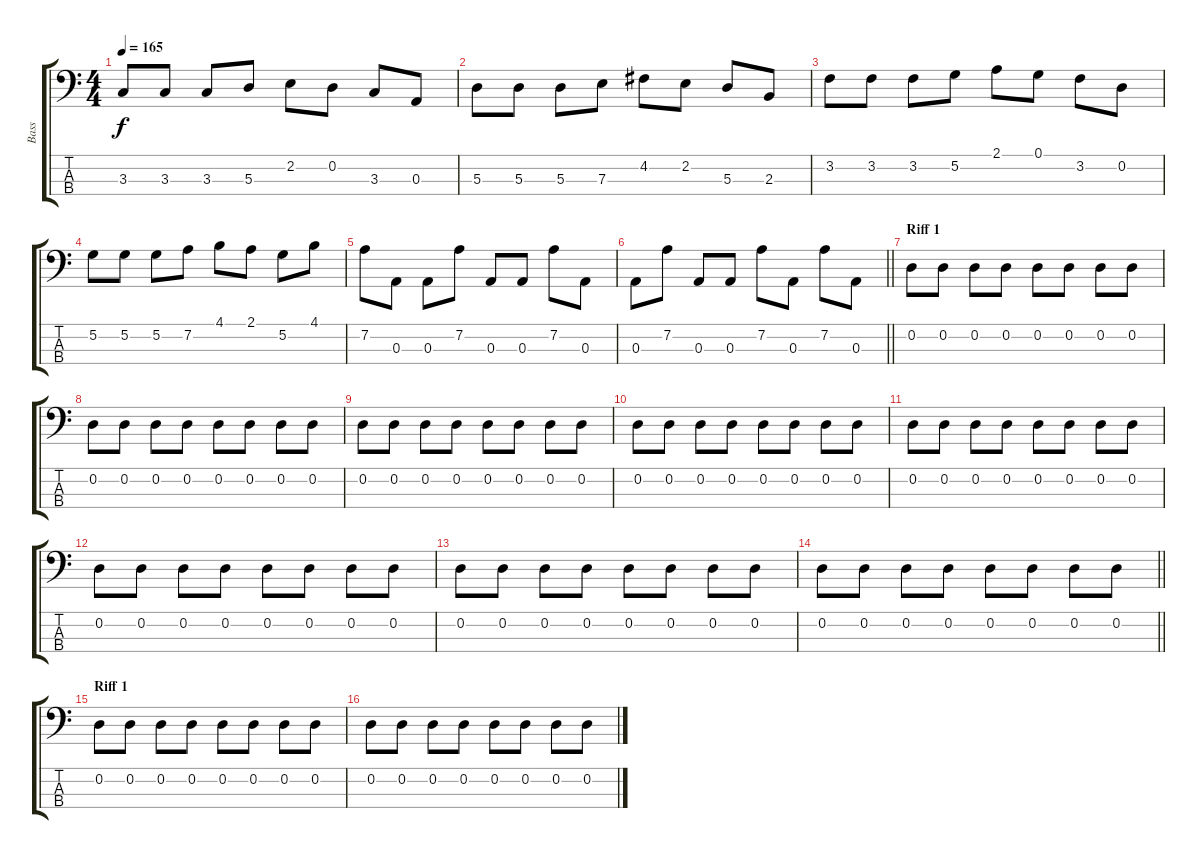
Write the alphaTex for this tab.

\track ("Bass" "Bass") {instrument electricbasspick}
\staff {score tabs}
\tuning (G2 D2 A1 E1) {hide}
\ts (4 4)
\tempo 165
\clef f4
\ks c
3.3.8{dy f} 3.3.8 3.3.8 5.3.8 2.2.8 0.2.8 3.3.8 0.3.8 |
5.3.8 5.3.8 5.3.8 7.3.8 4.2.8 2.2.8 5.3.8 2.3.8 |
3.2.8 3.2.8 3.2.8 5.2.8 2.1.8 0.1.8 3.2.8 0.2.8 |
5.2.8 5.2.8 5.2.8 7.2.8 4.1.8 2.1.8 5.2.8 4.1.8 |
7.2.8 0.3.8 0.3.8 7.2.8 0.3.8 0.3.8 7.2.8 0.3.8 |
\barLineRight lightlight
0.3.8 7.2.8 0.3.8 0.3.8 7.2.8 0.3.8 7.2.8 0.3.8 |
\section ("" "Riff 1")
0.2.8 0.2.8 0.2.8 0.2.8 0.2.8 0.2.8 0.2.8 0.2.8 |
0.2.8 0.2.8 0.2.8 0.2.8 0.2.8 0.2.8 0.2.8 0.2.8 |
0.2.8 0.2.8 0.2.8 0.2.8 0.2.8 0.2.8 0.2.8 0.2.8 |
0.2.8 0.2.8 0.2.8 0.2.8 0.2.8 0.2.8 0.2.8 0.2.8 |
0.2.8 0.2.8 0.2.8 0.2.8 0.2.8 0.2.8 0.2.8 0.2.8 |
0.2.8 0.2.8 0.2.8 0.2.8 0.2.8 0.2.8 0.2.8 0.2.8 |
0.2.8 0.2.8 0.2.8 0.2.8 0.2.8 0.2.8 0.2.8 0.2.8 |
\barLineRight lightlight
0.2.8 0.2.8 0.2.8 0.2.8 0.2.8 0.2.8 0.2.8 0.2.8 |
\section ("" "Riff 1")
0.2.8 0.2.8 0.2.8 0.2.8 0.2.8 0.2.8 0.2.8 0.2.8 |
0.2.8 0.2.8 0.2.8 0.2.8 0.2.8 0.2.8 0.2.8 0.2.8
